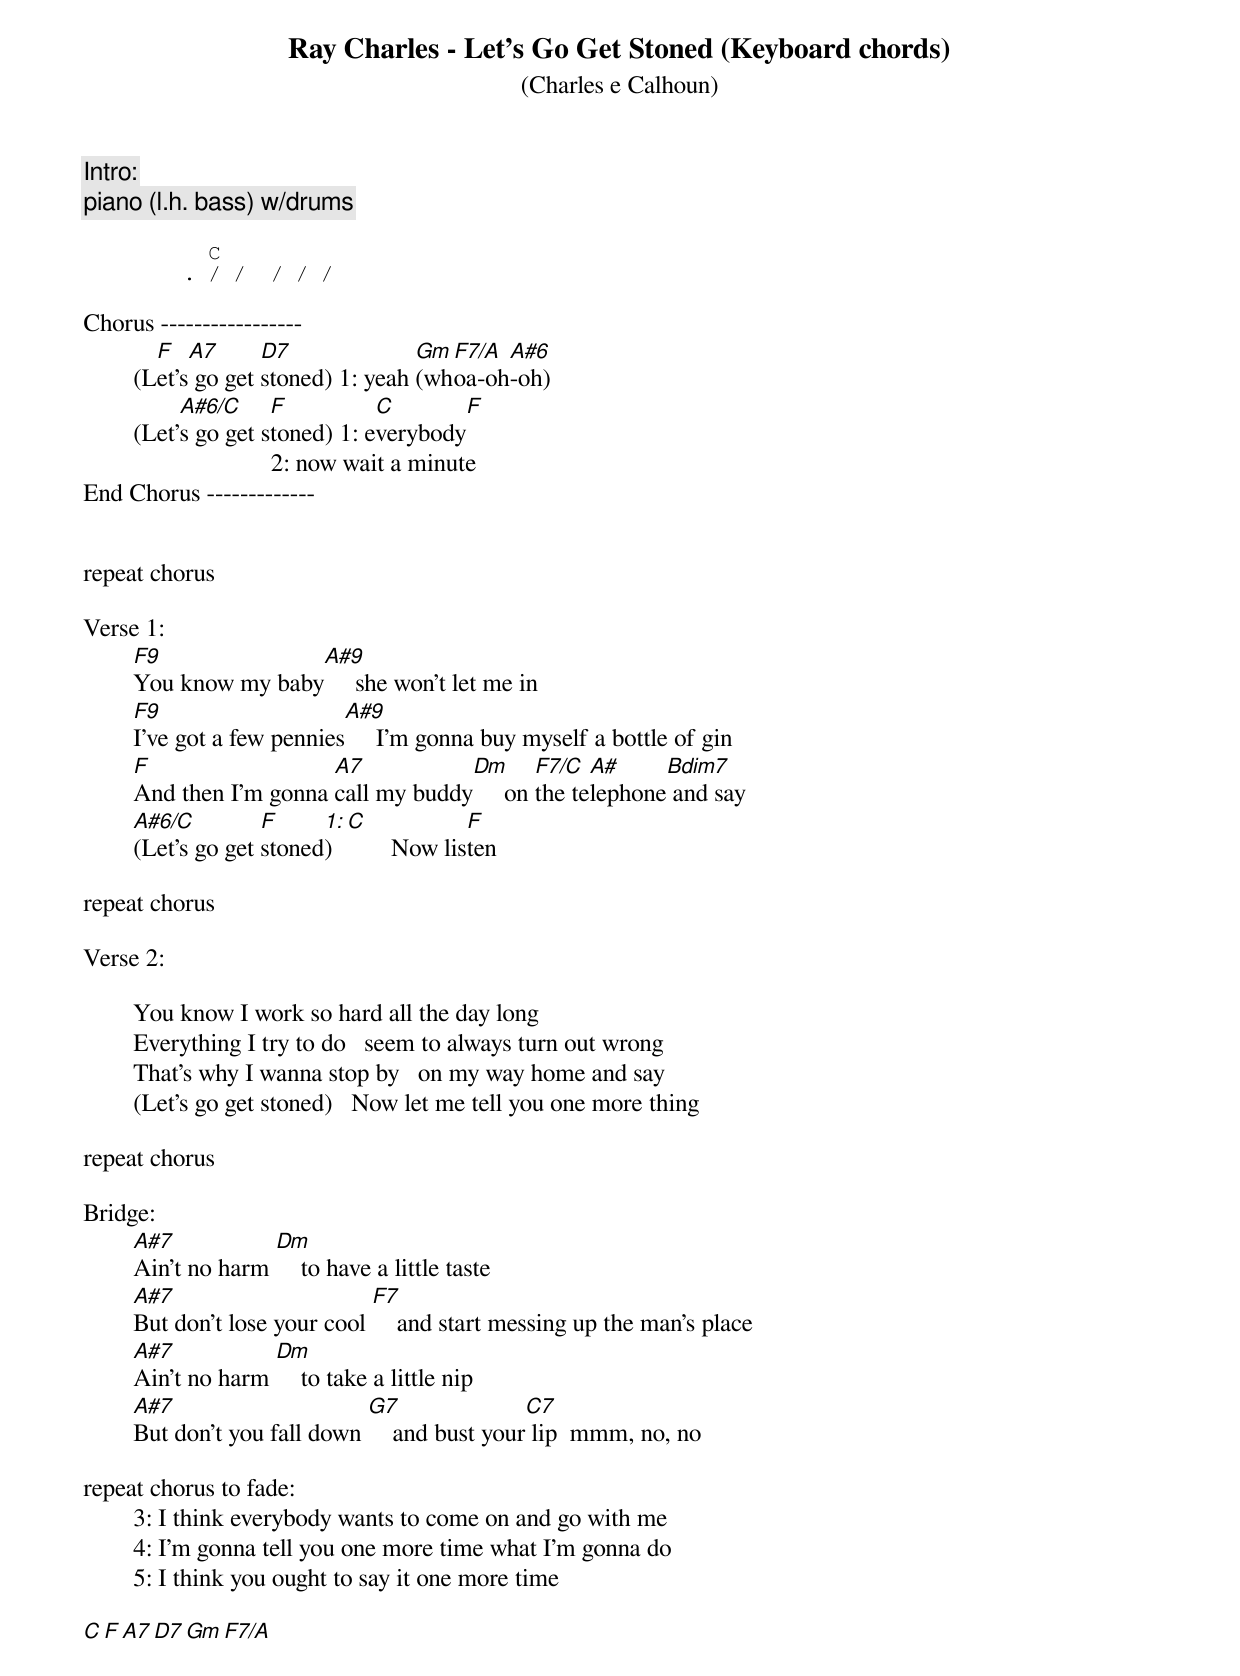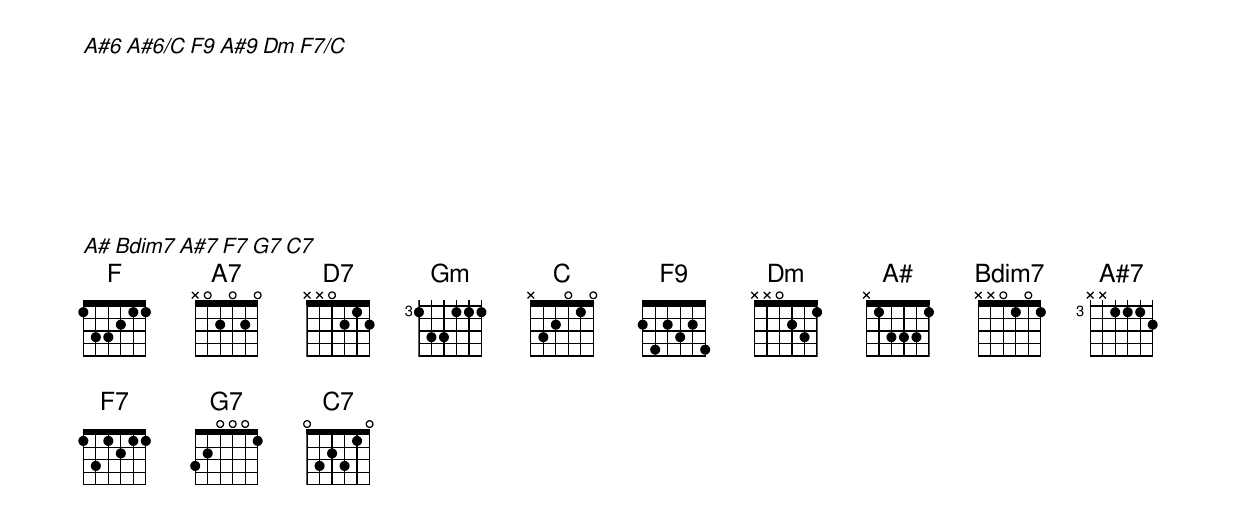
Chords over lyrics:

Ray Charles - Let's Go Get Stoned (Keyboard chords)
(Charles e Calhoun)

Intro:
        piano (l.h. bass) w/drums

          C
        . / /  / / /

Chorus -----------------
          F   A7      D7              Gm F7/A A#6
        (Let's go get stoned) 1: yeah (whoa-oh-oh)
             A#6/C     F          C        F
        (Let's go get stoned) 1: everybody
                              2: now wait a minute
End Chorus -------------


repeat chorus

Verse 1:
        F9              A#9
        You know my baby     she won't let me in
        F9                    A#9
        I've got a few pennies     I'm gonna buy myself a bottle of gin
        F                  A7           Dm      F7/C  A#     Bdim7
        And then I'm gonna call my buddy     on the telephone and say
        A#6/C         F     1: C             F
        (Let's go get stoned)         Now listen

repeat chorus

Verse 2:

        You know I work so hard all the day long
        Everything I try to do   seem to always turn out wrong
        That's why I wanna stop by   on my way home and say
        (Let's go get stoned)   Now let me tell you one more thing

repeat chorus

Bridge:
        A#7           Dm
        Ain't no harm     to have a little taste
        A#7                      F7
        But don't lose your cool     and start messing up the man's place
        A#7           Dm
        Ain't no harm     to take a little nip
        A#7                     G7               C7
        But don't you fall down     and bust your lip  mmm, no, no

repeat chorus to fade:
        3: I think everybody wants to come on and go with me
        4: I'm gonna tell you one more time what I'm gonna do
        5: I think you ought to say it one more time

  C      F      A7     D7     Gm     F7/A







  A#6    A#6/C  F9     A#9    Dm     F7/C







  A#     Bdim7  A#7    F7     G7     C7
